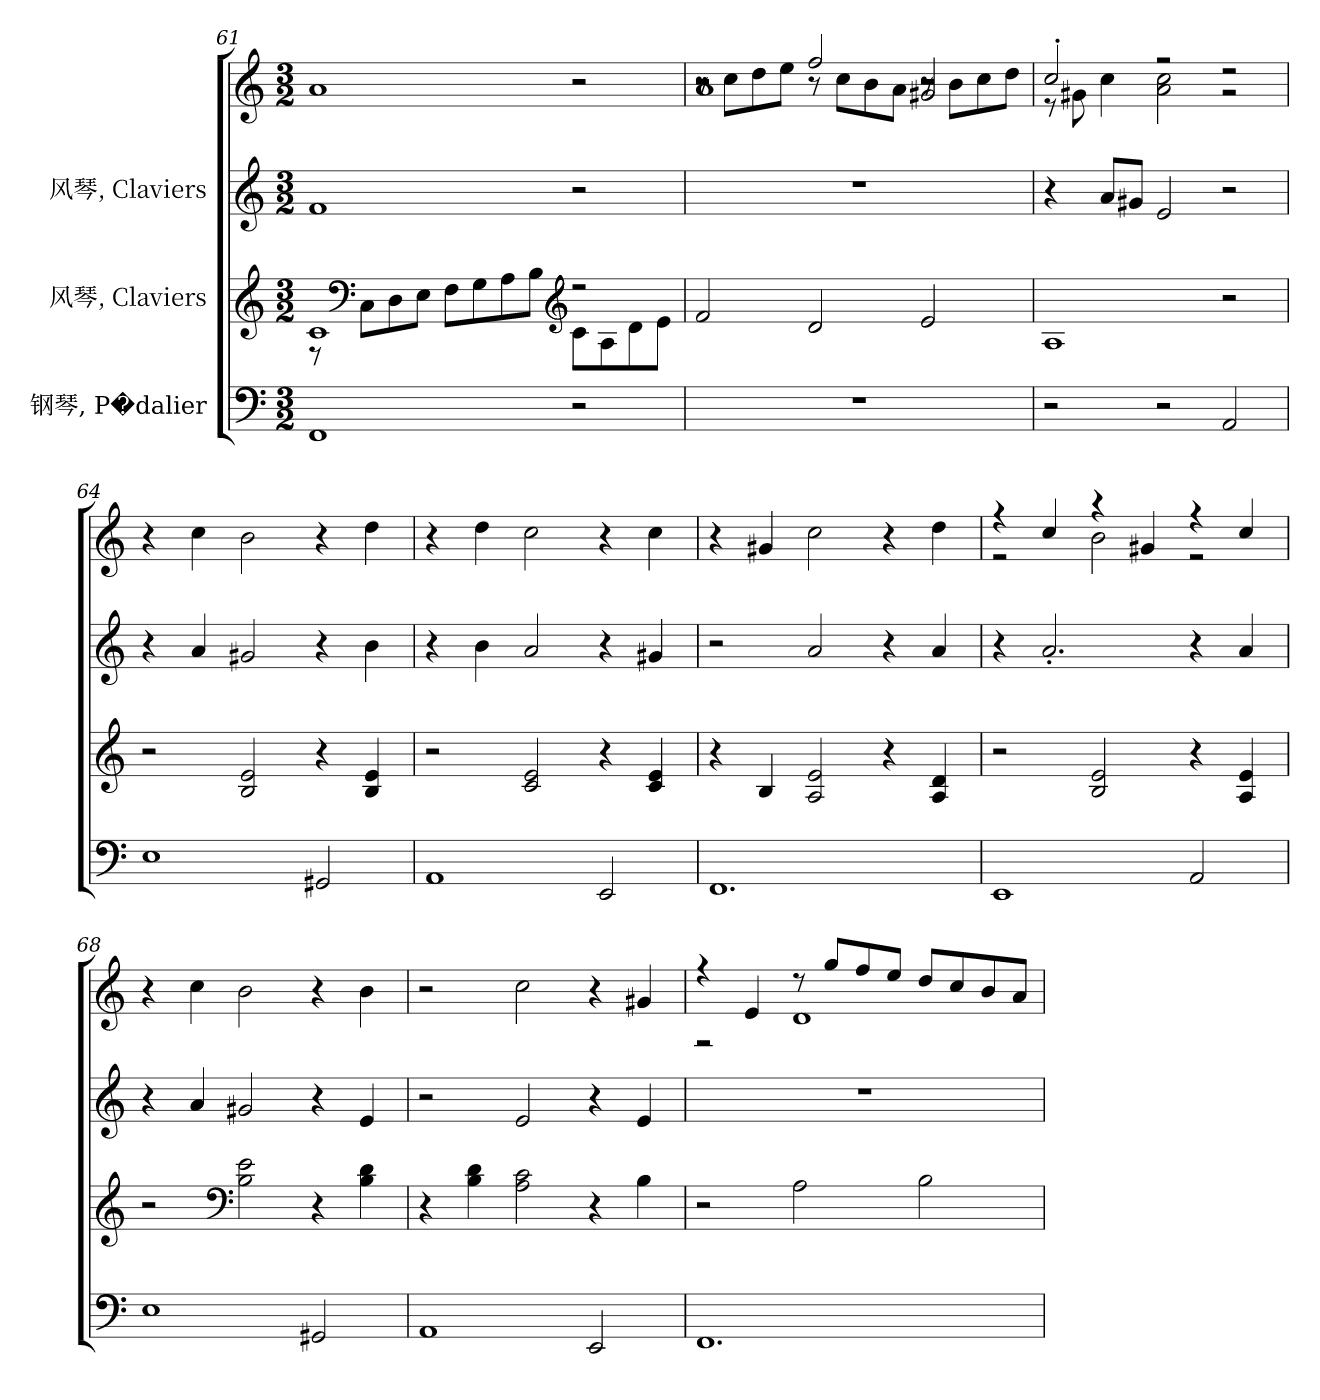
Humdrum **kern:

**kern	**kern	**kern	**kern
*part3	*part2	*part1	*part1
*staff4	*staff3	*staff2	*staff1
*I"钢琴, P�dalier	*I"风琴, Claviers	*I"风琴, Claviers	*
*clefF4	*clefG2	*clefG2	*clefG2
*k[]	*k[]	*k[]	*k[]
*M3/2	*M3/2	*M3/2	*M3/2
=61	=61	=61	=61
*	*^	*	*
1FF	1c	8r	1f	1a
*	*clefF4	*	*	*
.	.	8C\L	.	.
.	.	8D\	.	.
.	.	8E\J	.	.
.	.	8F\L	.	.
.	.	8G\	.	.
.	.	8A\	.	.
.	.	8B\J	.	.
*	*clefG2	*	*	*
2r	2r	8c\L	2r	2r
.	.	8A\	.	.
.	.	8d\	.	.
.	.	8e\J	.	.
*	*v	*v	*	*
=62	=62	=62	=62
*	*	*	*^
*	*	*	*	*^
1.r	2f/	1.r	2r	8r	1a'
.	.	.	.	8cc\L	.
.	.	.	.	8dd\	.
.	.	.	.	8ee\J	.
.	2d/	.	2ff/	8r	.
.	.	.	.	8cc\L	.
.	.	.	.	8b\	.
.	.	.	.	8a\J	.
.	2e/	.	2r	8r	2g#X/
.	.	.	.	8b\L	.
.	.	.	.	8cc\	.
.	.	.	.	8dd\J	.
*	*	*	*	*v	*v
!!LO:PB:g=z
=63	=63	=63	=63	=63
2r	1A	4r	2cc'/	8r
.	.	.	.	8g#X\
.	.	8a/L	.	4cc\
.	.	8g#X/J	.	.
2r	.	2e/	2r	2a\ 2cc\
2AA/	2r	2r	2r	2r
*	*	*	*v	*v
=64	=64	=64	=64
1E	2r	4r	4r
.	.	4a/	4cc\
.	2B/ 2e/	2g#X/	2b\
2GG#X/	4r	4r	4r
.	4B/ 4e/	4b\	4dd\
=65	=65	=65	=65
1AA	2r	4r	4r
.	.	4b\	4dd\
.	2c/ 2e/	2a/	2cc\
2EE/	4r	4r	4r
.	4c/ 4e/	4g#X/	4cc\
=66	=66	=66	=66
1.FF	4r	2r	4r
.	4B/	.	4g#X/
.	2A/ 2e/	2a/	2cc\
.	4r	4r	4r
.	4A/ 4d/	4a/	4dd\
=67	=67	=67	=67
*	*	*	*^
1EE	2r	4r	4r	2r
.	.	2.a'/	4cc/	.
.	2B/ 2e/	.	4r	2b\
.	.	.	4g#X/	.
2AA/	4r	4r	4r	2r
.	4A/ 4e/	4a/	4cc/	.
*	*	*	*v	*v
=68	=68	=68	=68
1E	2r	4r	4r
.	.	4a/	4cc\
*	*clefF4	*	*
.	2B\ 2e\	2g#X/	2b\
2GG#X/	4r	4r	4r
.	4B\ 4d\	4e/	4b\
!!LO:LB:g=z
=69	=69	=69	=69
1AA	4r	2r	2r
.	4B\ 4d\	.	.
.	2A\ 2c\	2e/	2cc\
2EE/	4r	4r	4r
.	4B\	4e/	4g#X/
=70	=70	=70	=70
*	*	*	*^
1.FF	2r	1.r	4r	2r
.	.	.	4e/	.
.	2A\	.	8r	1d
.	.	.	8gg/L	.
.	.	.	8ff/	.
.	.	.	8ee/J	.
.	2B\	.	8dd/L	.
.	.	.	8cc/	.
.	.	.	8b/	.
.	.	.	8a/J	.
*	*	*	*v	*v
=	=	=	=
*-	*-	*-	*-
